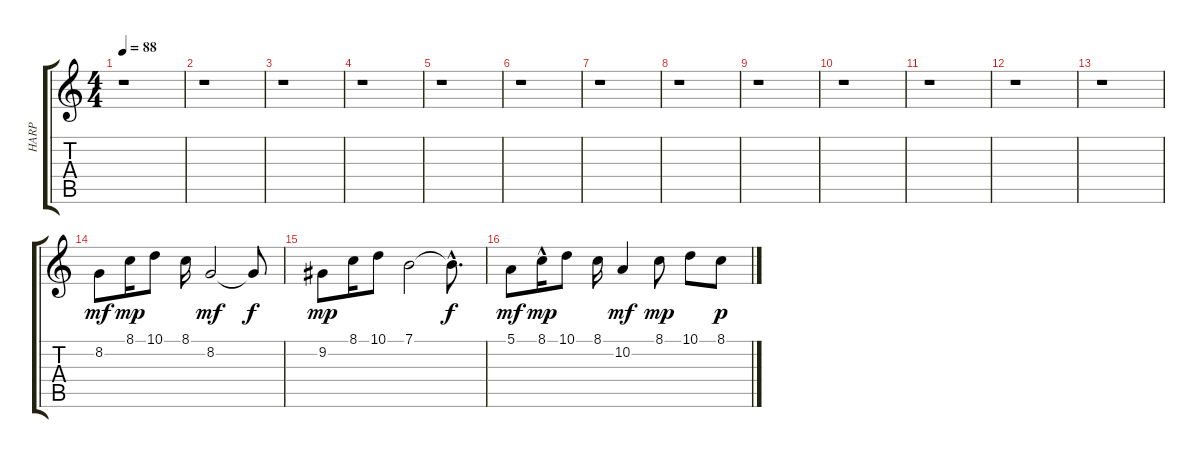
\track ("HARP" "HARP") {instrument orchestralharp}
\staff {score tabs}
\tuning (E4 B3 G3 D3 A2 E2) {hide}
\ts (4 4)
\tempo 88
\clef g2
\ks c
r.1{dy mf} |
r.1 |
r.1 |
r.1 |
r.1 |
r.1 |
r.1 |
r.1 |
r.1 |
r.1 |
r.1 |
r.1 |
r.1 |
8.2.8{volume 16} 8.1.16{dy mp} 10.1.8 8.1.16 8.2.2{dy mf} 8.2{t}.8{dy f} |
9.2.8{dy mp} 8.1.16 10.1.8 7.1.2 7.1{hac t}.8{d dy f} |
5.1.8{dy mf} 8.1{hac}.16{dy mp} 10.1.8 8.1.16 10.2.4{dy mf} 8.1.8{dy mp} 10.1.8 8.1.8{dy p}
